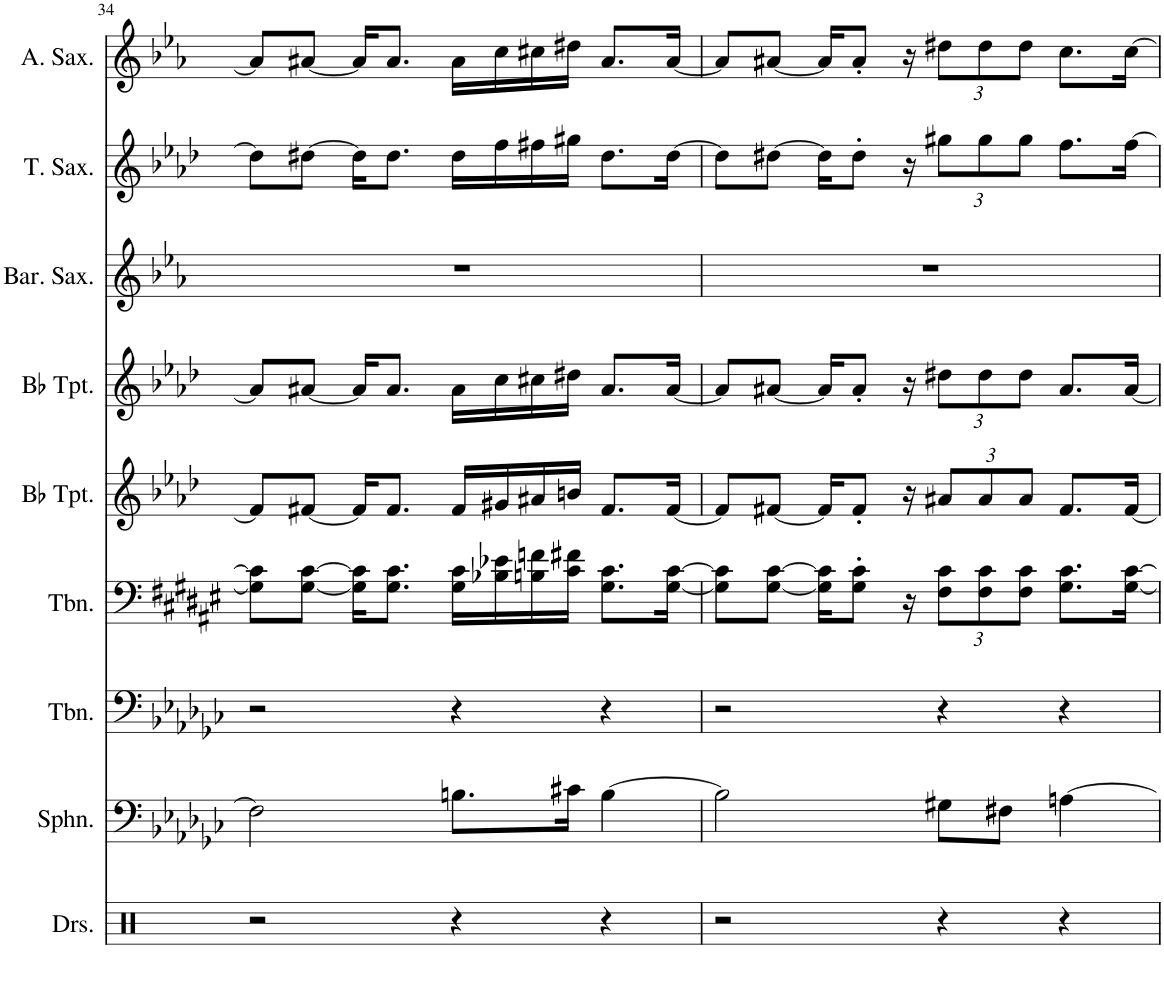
**kern	**kern	**kern	**kern	**kern	**kern	**kern	**kern	**kern
*part9	*part8	*part7	*part6	*part5	*part4	*part3	*part2	*part1
*staff9	*staff8	*staff7	*staff6	*staff5	*staff4	*staff3	*staff2	*staff1
*I"Drumset	*I"Sousaphone	*I"Trombone	*I"Trombone	*I"Bb Trumpet	*I"Bb Trumpet	*I"Baritone Saxophone	*I"Tenor Saxophone	*I"Alto Saxophone
*I'Drs.	*I'Sphn.	*I'Tbn.	*I'Tbn.	*I'Bb Tpt.	*I'Bb Tpt.	*I'Bar. Sax.	*I'T. Sax.	*I'A. Sax.
!!LO:PB:g=z
*clefX	*clefF4	*clefF4	*clefF4	*clefG2	*clefG2	*clefG2	*clefG2	*clefG2
*	*	*	*	*Trd1c2	*Trd1c2	*Trd12c21	*Trd8c14	*Trd5c9
*k[]	*k[b-e-a-d-g-c-]	*k[b-e-a-d-g-c-]	*k[f#c#g#d#a#e#]	*k[b-e-a-d-]	*k[b-e-a-d-]	*k[b-e-a-]	*k[b-e-a-d-]	*k[b-e-a-]
*M4/4	*M4/4	*M4/4	*M4/4	*M4/4	*M4/4	*M4/4	*M4/4	*M4/4
=34	=34	=34	=34	=34	=34	=34	=34	=34
2r	2F#\]	2r	8G#\] 8c#\]L	8f#/L]	8a#/L]	1r	8dd#\L]	8a#/L]
.	.	.	[8G#\ [8c#\J	[8f#X/J	[8a#X/J	.	[8dd#X\J	[8a#X/J
.	.	.	16G#\] 16c#\]KL	16f#/KL]	16a#/KL]	.	16dd#\KL]	16a#/KL]
.	.	.	8.G#\ 8.c#\J	8.f#/J	8.a#/J	.	8.dd#\J	8.a#/J
4r	8.Bn\L	4r	16G#\ 16c#\LL	16f#/LL	16a#\LL	.	16dd#\LL	16a#\LL
.	.	.	16B-X\ 16e-X\	16g#X/	16cc\	.	16ff\	16cc\
.	.	.	16Bn\ 16fn\	16a#X/	16cc#X\	.	16ff#X\	16cc#X\
.	16c#X\Jk	.	16c#\ 16f#X\JJ	16bn/JJ	16dd#X\JJ	.	16gg#X\JJ	16dd#X\JJ
4r	[4B\	4r	8.G#\ 8.c#\L	8.f#/L	8.a#/L	.	8.dd#\L	8.a#/L
.	.	.	[16G#\ [16c#\Jk	[16f#/Jk	[16a#/Jk	.	[16dd#\Jk	[16a#/Jk
=35	=35	=35	=35	=35	=35	=35	=35	=35
2r	2B\]	2r	8G#\] 8c#\]L	8f#/L]	8a#/L]	1r	8dd#\L]	8a#/L]
.	.	.	[8G#\ [8c#\J	[8f#X/J	[8a#X/J	.	[8dd#X\J	[8a#X/J
.	.	.	16G#\] 16c#\]KL	16f#/KL]	16a#/KL]	.	16dd#\KL]	16a#/KL]
.	.	.	8G#\' 8c#\'J	8f#'/J	8a#'/J	.	8dd#'\J	8a#'/J
.	.	.	16r	16r	16r	.	16r	16r
*	*	*	*Xbrackettup	*Xbrackettup	*Xbrackettup	*	*Xbrackettup	*Xbrackettup
4r	8G#X\L	4r	12F#\ 12c#\L	12a#X/L	12dd#X\L	.	12gg#X\L	12dd#X\L
.	.	.	12F#\ 12c#\	12a#/	12dd#\	.	12gg#\	12dd#\
.	8F#X\J	.	.	.	.	.	.	.
.	.	.	12F#\ 12c#\J	12a#/J	12dd#\J	.	12gg#\J	12dd#\J
4r	[4An\	4r	8.G#\ 8.c#\L	8.f#/L	8.a#/L	.	8.ff\L	8.cc\L
.	.	.	[16G#\ [16c#\Jk	[16f#/Jk	[16a#/Jk	.	[16ff\Jk	[16cc\Jk
=	=	=	=	=	=	=	=	=
*-	*-	*-	*-	*-	*-	*-	*-	*-
